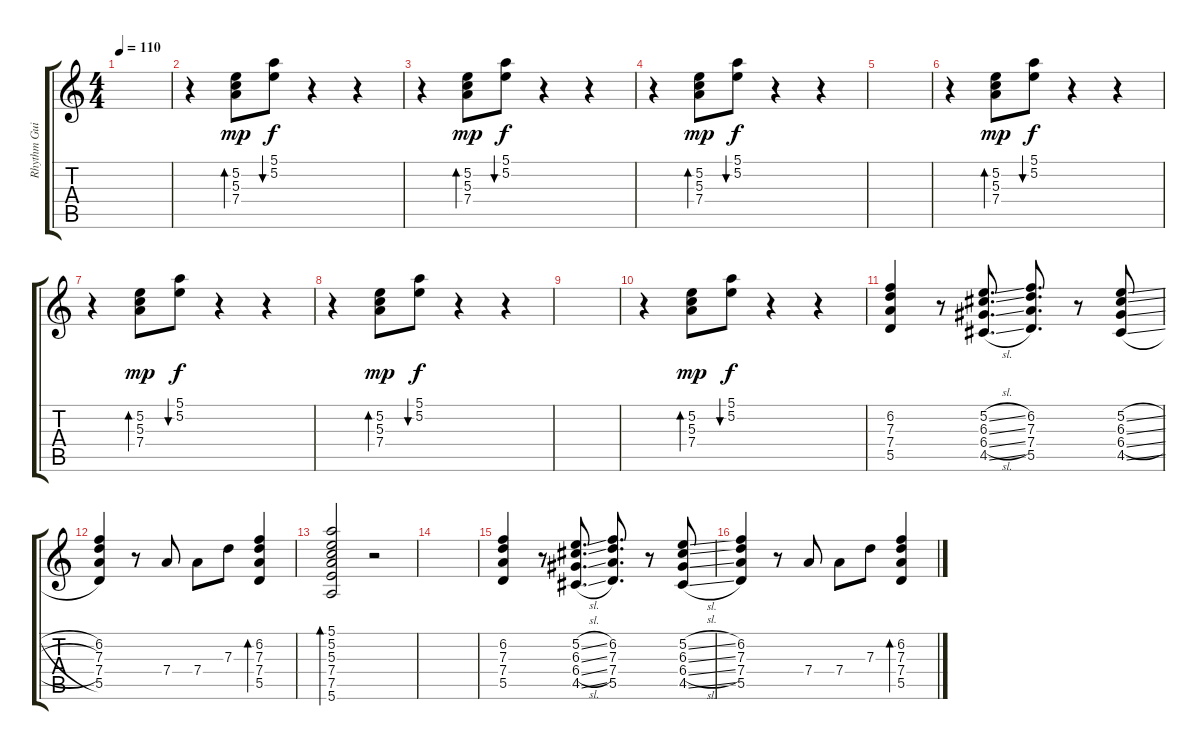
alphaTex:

\track ("Rhythm Guitar" "Rhythm Gui") {instrument acousticguitarnylon}
\staff {score tabs}
\tuning (E4 B3 G3 D3 A2 E2) {hide}
\ts (4 4)
\tempo 110
\clef g2
\ks c
|
r.4 (5.2 5.3 7.4).8{bd 480 dy mp} (5.1 5.2).8{bu 120 dy f} r.4 r.4 |
r.4 (5.2 5.3 7.4).8{bd 480 dy mp} (5.1 5.2).8{bu 120 dy f} r.4 r.4 |
r.4 (5.2 5.3 7.4).8{bd 480 dy mp} (5.1 5.2).8{bu 120 dy f} r.4 r.4 |
|
r.4 (5.2 5.3 7.4).8{bd 480 dy mp} (5.1 5.2).8{bu 120 dy f} r.4 r.4 |
r.4 (5.2 5.3 7.4).8{bd 480 dy mp} (5.1 5.2).8{bu 120 dy f} r.4 r.4 |
r.4 (5.2 5.3 7.4).8{bd 480 dy mp} (5.1 5.2).8{bu 120 dy f} r.4 r.4 |
|
r.4 (5.2 5.3 7.4).8{bd 480 dy mp} (5.1 5.2).8{bu 120 dy f} r.4 r.4 |
(6.2 7.3 7.4 5.5).4 r.8 (5.2{sl} 6.3{sl} 6.4{sl} 4.5{sl}).8{d} (6.2 7.3 7.4 5.5).8{d} r.8 (5.2{sl} 6.3{sl} 6.4{sl} 4.5{sl}).8 |
(6.2 7.3 7.4 5.5).4 r.8 7.4.8 7.4.8 7.3.8 (6.2 7.3 7.4 5.5).4{bd 60} |
(5.1 5.2 5.3 7.4 7.5 5.6).2{bd 120} r.2 |
|
(6.2 7.3 7.4 5.5).4 r.8 (5.2{sl} 6.3{sl} 6.4{sl} 4.5{sl}).8{d} (6.2 7.3 7.4 5.5).8{d} r.8 (5.2{sl} 6.3{sl} 6.4{sl} 4.5{sl}).8 |
(6.2 7.3 7.4 5.5).4 r.8 7.4.8 7.4.8 7.3.8 (6.2 7.3 7.4 5.5).4{bd 60}
